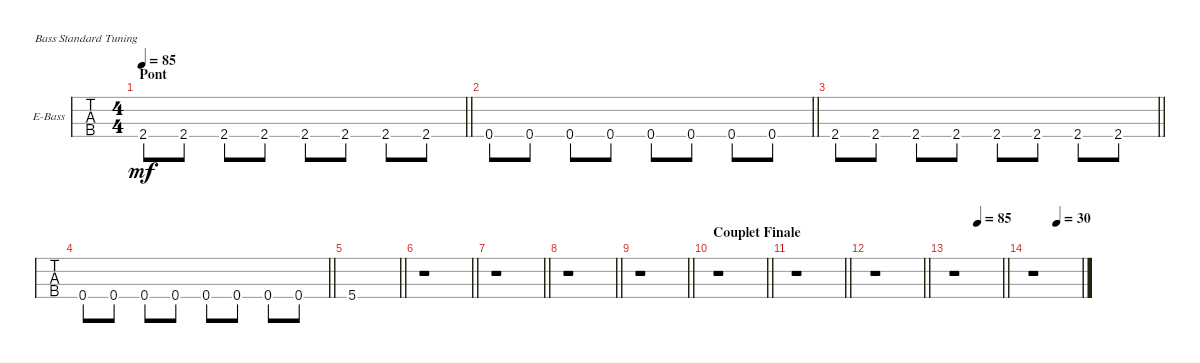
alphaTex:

\bracketExtendMode groupsimilarinstruments
\firstSystemTrackNameOrientation horizontal
\otherSystemsTrackNameOrientation horizontal
\chordDiagramsInScore
\track ("Basse" "E-Bass") {instrument electricbassfinger}
\staff {tabs}
\tuning (G2 D2 A1 E1)
\ts (4 4)
\section ("" "Pont")
\tempo 85
\clef f4
\barLineRight lightlight
\ks c
2.4.8{dy mf} 2.4.8 2.4.8 2.4.8 2.4.8 2.4.8 2.4.8 2.4.8 |
\barLineRight lightlight
0.4.8 0.4.8 0.4.8 0.4.8 0.4.8 0.4.8 0.4.8 0.4.8 |
\barLineRight lightlight
2.4.8 2.4.8 2.4.8 2.4.8 2.4.8 2.4.8 2.4.8 2.4.8 |
\barLineRight lightlight
0.4.8 0.4.8 0.4.8 0.4.8 0.4.8 0.4.8 0.4.8 0.4.8 |
\barLineRight lightlight
5.4.1 |
\barLineRight lightlight
r.1 |
\barLineRight lightlight
r.1 |
\barLineRight lightlight
r.1 |
\barLineRight lightlight
r.1 |
\section ("" "Couplet Finale")
\barLineRight lightlight
r.1 |
\barLineRight lightlight
r.1 |
\barLineRight lightlight
r.1 |
\tempo (85 0.5)
\barLineRight lightlight
r.1 |
\tempo (30 0.5)
r.1
